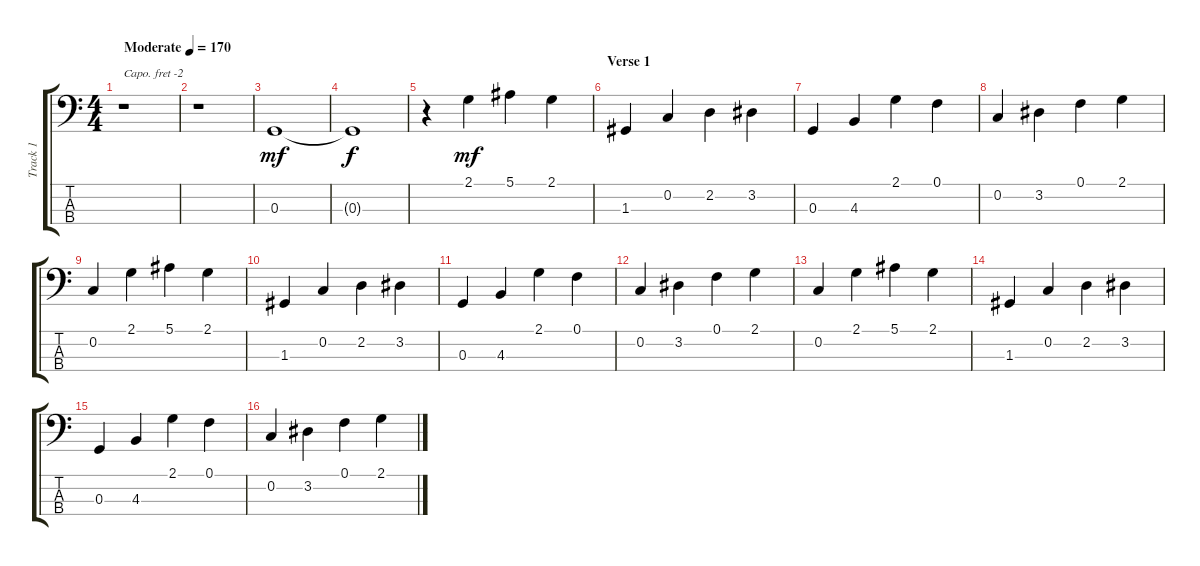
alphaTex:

\track ("Track 1" "Track 1") {instrument electricbasspick}
\staff {score tabs}
\capo -2
\tuning (G2 D2 A1 E1) {hide}
\ts (4 4)
\tempo (170 "Moderate")
\clef f4
\ks c
r.1{dy mf instrument electricbasspick} |
r.1 |
0.3.1 |
0.3{t}.1{dy f} |
r.4 2.1.4{dy mf} 5.1.4 2.1.4 |
\section ("" "Verse 1")
1.3.4 0.2.4 2.2.4 3.2.4 |
0.3.4 4.3.4 2.1.4 0.1.4 |
0.2.4 3.2.4 0.1.4 2.1.4 |
0.2.4 2.1.4 5.1.4 2.1.4 |
1.3.4 0.2.4 2.2.4 3.2.4 |
0.3.4 4.3.4 2.1.4 0.1.4 |
0.2.4 3.2.4 0.1.4 2.1.4 |
0.2.4 2.1.4 5.1.4 2.1.4 |
1.3.4 0.2.4 2.2.4 3.2.4 |
0.3.4 4.3.4 2.1.4 0.1.4 |
0.2.4 3.2.4 0.1.4 2.1.4
